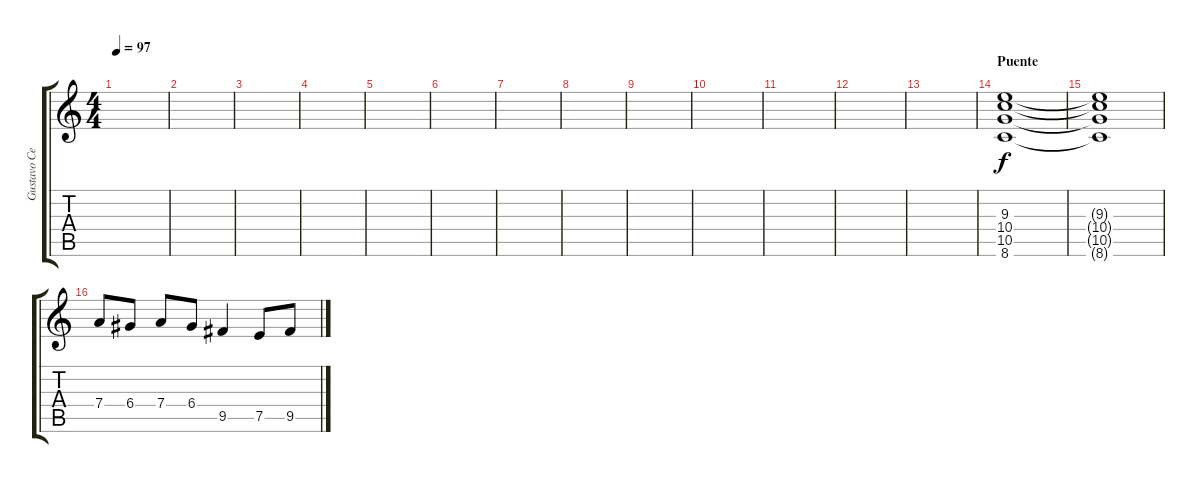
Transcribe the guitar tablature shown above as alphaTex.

\track ("Gustavo Cerati" "Gustavo Ce") {instrument overdrivenguitar}
\staff {score tabs}
\tuning (E4 B3 G3 D3 A2 E2) {hide}
\ts (4 4)
\tempo 97
\clef g2
\ks c
|
|
|
|
|
|
|
|
|
|
|
|
|
\section ("" "Puente")
(9.3 10.4 10.5 8.6).1 |
(9.3{t} 10.4{t} 10.5{t} 8.6{t}).1 |
7.4.8 6.4.8 7.4.8 6.4.8 9.5.4 7.5.8 9.5.8
